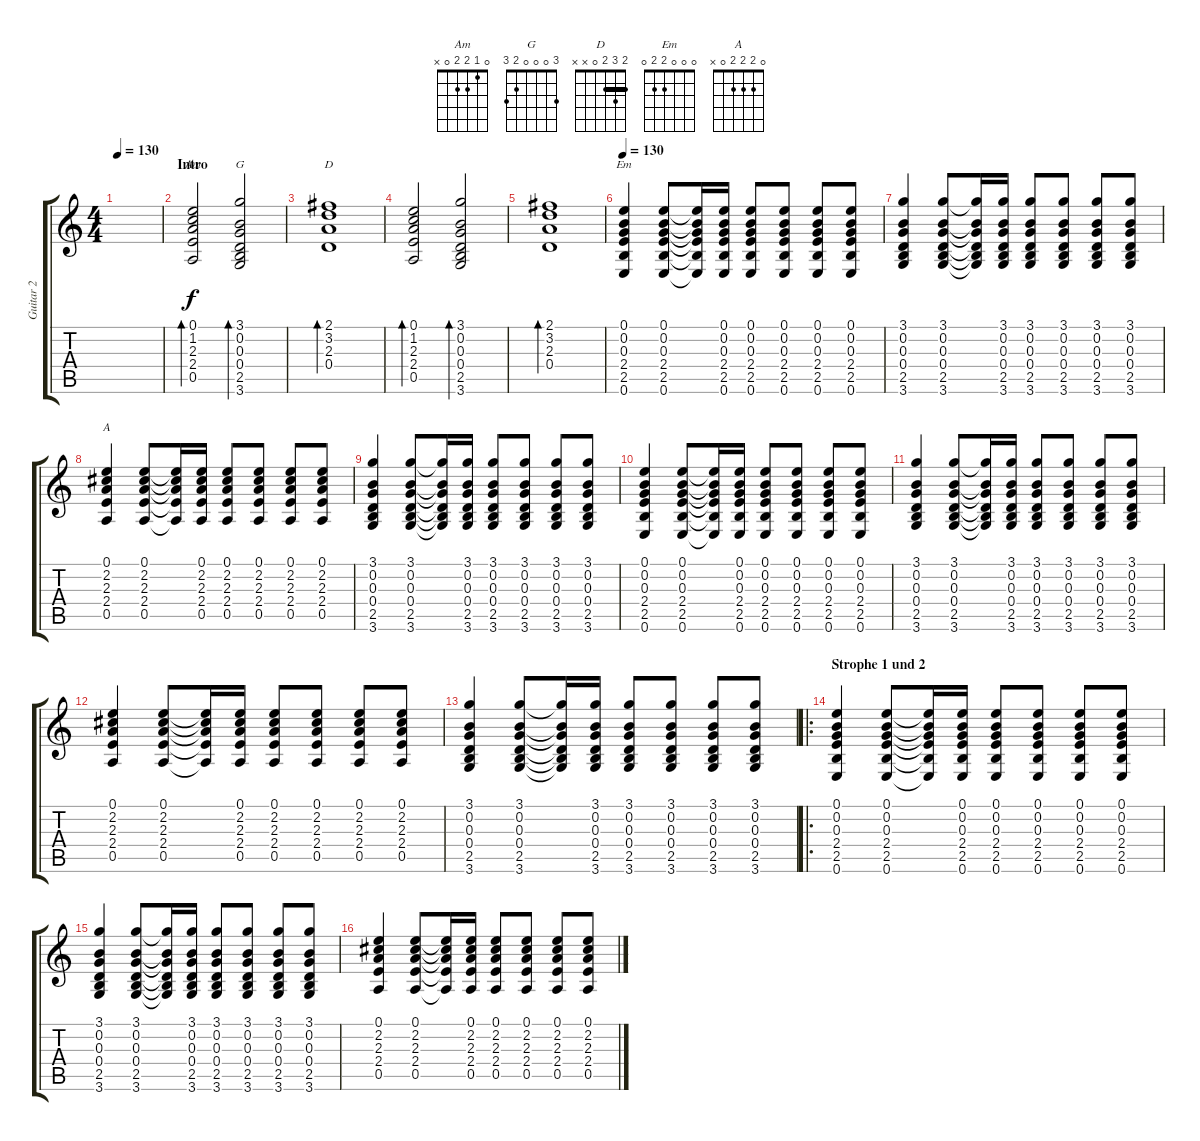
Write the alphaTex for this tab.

\track ("Guitar 2" "Guitar 2") {instrument acousticguitarsteel}
\staff {score tabs}
\tuning (E4 B3 G3 D3 A2 E2) {hide}
\chord ("Am" 0 1 2 2 0 x)
\chord ("G" 3 0 0 0 2 3)
\chord ("D" 2 3 2 0 x x) {barre 2}
\chord ("Em" 0 0 0 2 2 0)
\chord ("A" 0 2 2 2 0 x)
\ts (4 4)
\tempo 130
\tempo 70
\tempo 130
\clef g2
\ks c
|
\section ("" "Intro")
(0.1 1.2 2.3 2.4 0.5).2{bd 60 ch "Am"} (3.1 0.2 0.3 0.4 2.5 3.6).2{bd 60 ch "G"} |
(2.1 3.2 2.3 0.4).1{bd 60 ch "D"} |
(0.1 1.2 2.3 2.4 0.5).2{bd 60} (3.1 0.2 0.3 0.4 2.5 3.6).2{bd 60} |
(2.1 3.2 2.3 0.4).1{bd 60} |
\tempo 130
(0.1 0.2 0.3 2.4 2.5 0.6).4{ch "Em"} (0.1 0.2 0.3 2.4 2.5 0.6).8 (0.1{t} 0.2{t} 0.3{t} 2.4{t} 2.5{t} 0.6{t}).16 (0.1 0.2 0.3 2.4 2.5 0.6).16 (0.1 0.2 0.3 2.4 2.5 0.6).8 (0.1 0.2 0.3 2.4 2.5 0.6).8 (0.1 0.2 0.3 2.4 2.5 0.6).8 (0.1 0.2 0.3 2.4 2.5 0.6).8 |
(3.1 0.2 0.3 0.4 2.5 3.6).4 (3.1 0.2 0.3 0.4 2.5 3.6).8 (3.1{t} 0.2{t} 0.3{t} 0.4{t} 2.5{t} 3.6{t}).16 (3.1 0.2 0.3 0.4 2.5 3.6).16 (3.1 0.2 0.3 0.4 2.5 3.6).8 (3.1 0.2 0.3 0.4 2.5 3.6).8 (3.1 0.2 0.3 0.4 2.5 3.6).8 (3.1 0.2 0.3 0.4 2.5 3.6).8 |
(0.1 2.2 2.3 2.4 0.5).4{ch "A"} (0.1 2.2 2.3 2.4 0.5).8 (0.1{t} 2.2{t} 2.3{t} 2.4{t} 0.5{t}).16 (0.1 2.2 2.3 2.4 0.5).16 (0.1 2.2 2.3 2.4 0.5).8 (0.1 2.2 2.3 2.4 0.5).8 (0.1 2.2 2.3 2.4 0.5).8 (0.1 2.2 2.3 2.4 0.5).8 |
(3.1 0.2 0.3 0.4 2.5 3.6).4 (3.1 0.2 0.3 0.4 2.5 3.6).8 (3.1{t} 0.2{t} 0.3{t} 0.4{t} 2.5{t} 3.6{t}).16 (3.1 0.2 0.3 0.4 2.5 3.6).16 (3.1 0.2 0.3 0.4 2.5 3.6).8 (3.1 0.2 0.3 0.4 2.5 3.6).8 (3.1 0.2 0.3 0.4 2.5 3.6).8 (3.1 0.2 0.3 0.4 2.5 3.6).8 |
(0.1 0.2 0.3 2.4 2.5 0.6).4 (0.1 0.2 0.3 2.4 2.5 0.6).8 (0.1{t} 0.2{t} 0.3{t} 2.4{t} 2.5{t} 0.6{t}).16 (0.1 0.2 0.3 2.4 2.5 0.6).16 (0.1 0.2 0.3 2.4 2.5 0.6).8 (0.1 0.2 0.3 2.4 2.5 0.6).8 (0.1 0.2 0.3 2.4 2.5 0.6).8 (0.1 0.2 0.3 2.4 2.5 0.6).8 |
(3.1 0.2 0.3 0.4 2.5 3.6).4 (3.1 0.2 0.3 0.4 2.5 3.6).8 (3.1{t} 0.2{t} 0.3{t} 0.4{t} 2.5{t} 3.6{t}).16 (3.1 0.2 0.3 0.4 2.5 3.6).16 (3.1 0.2 0.3 0.4 2.5 3.6).8 (3.1 0.2 0.3 0.4 2.5 3.6).8 (3.1 0.2 0.3 0.4 2.5 3.6).8 (3.1 0.2 0.3 0.4 2.5 3.6).8 |
(0.1 2.2 2.3 2.4 0.5).4 (0.1 2.2 2.3 2.4 0.5).8 (0.1{t} 2.2{t} 2.3{t} 2.4{t} 0.5{t}).16 (0.1 2.2 2.3 2.4 0.5).16 (0.1 2.2 2.3 2.4 0.5).8 (0.1 2.2 2.3 2.4 0.5).8 (0.1 2.2 2.3 2.4 0.5).8 (0.1 2.2 2.3 2.4 0.5).8 |
(3.1 0.2 0.3 0.4 2.5 3.6).4 (3.1 0.2 0.3 0.4 2.5 3.6).8 (3.1{t} 0.2{t} 0.3{t} 0.4{t} 2.5{t} 3.6{t}).16 (3.1 0.2 0.3 0.4 2.5 3.6).16 (3.1 0.2 0.3 0.4 2.5 3.6).8 (3.1 0.2 0.3 0.4 2.5 3.6).8 (3.1 0.2 0.3 0.4 2.5 3.6).8 (3.1 0.2 0.3 0.4 2.5 3.6).8 |
\ro
\section ("" "Strophe 1 und 2")
(0.1 0.2 0.3 2.4 2.5 0.6).4 (0.1 0.2 0.3 2.4 2.5 0.6).8 (0.1{t} 0.2{t} 0.3{t} 2.4{t} 2.5{t} 0.6{t}).16 (0.1 0.2 0.3 2.4 2.5 0.6).16 (0.1 0.2 0.3 2.4 2.5 0.6).8 (0.1 0.2 0.3 2.4 2.5 0.6).8 (0.1 0.2 0.3 2.4 2.5 0.6).8 (0.1 0.2 0.3 2.4 2.5 0.6).8 |
(3.1 0.2 0.3 0.4 2.5 3.6).4 (3.1 0.2 0.3 0.4 2.5 3.6).8 (3.1{t} 0.2{t} 0.3{t} 0.4{t} 2.5{t} 3.6{t}).16 (3.1 0.2 0.3 0.4 2.5 3.6).16 (3.1 0.2 0.3 0.4 2.5 3.6).8 (3.1 0.2 0.3 0.4 2.5 3.6).8 (3.1 0.2 0.3 0.4 2.5 3.6).8 (3.1 0.2 0.3 0.4 2.5 3.6).8 |
(0.1 2.2 2.3 2.4 0.5).4 (0.1 2.2 2.3 2.4 0.5).8 (0.1{t} 2.2{t} 2.3{t} 2.4{t} 0.5{t}).16 (0.1 2.2 2.3 2.4 0.5).16 (0.1 2.2 2.3 2.4 0.5).8 (0.1 2.2 2.3 2.4 0.5).8 (0.1 2.2 2.3 2.4 0.5).8 (0.1 2.2 2.3 2.4 0.5).8
